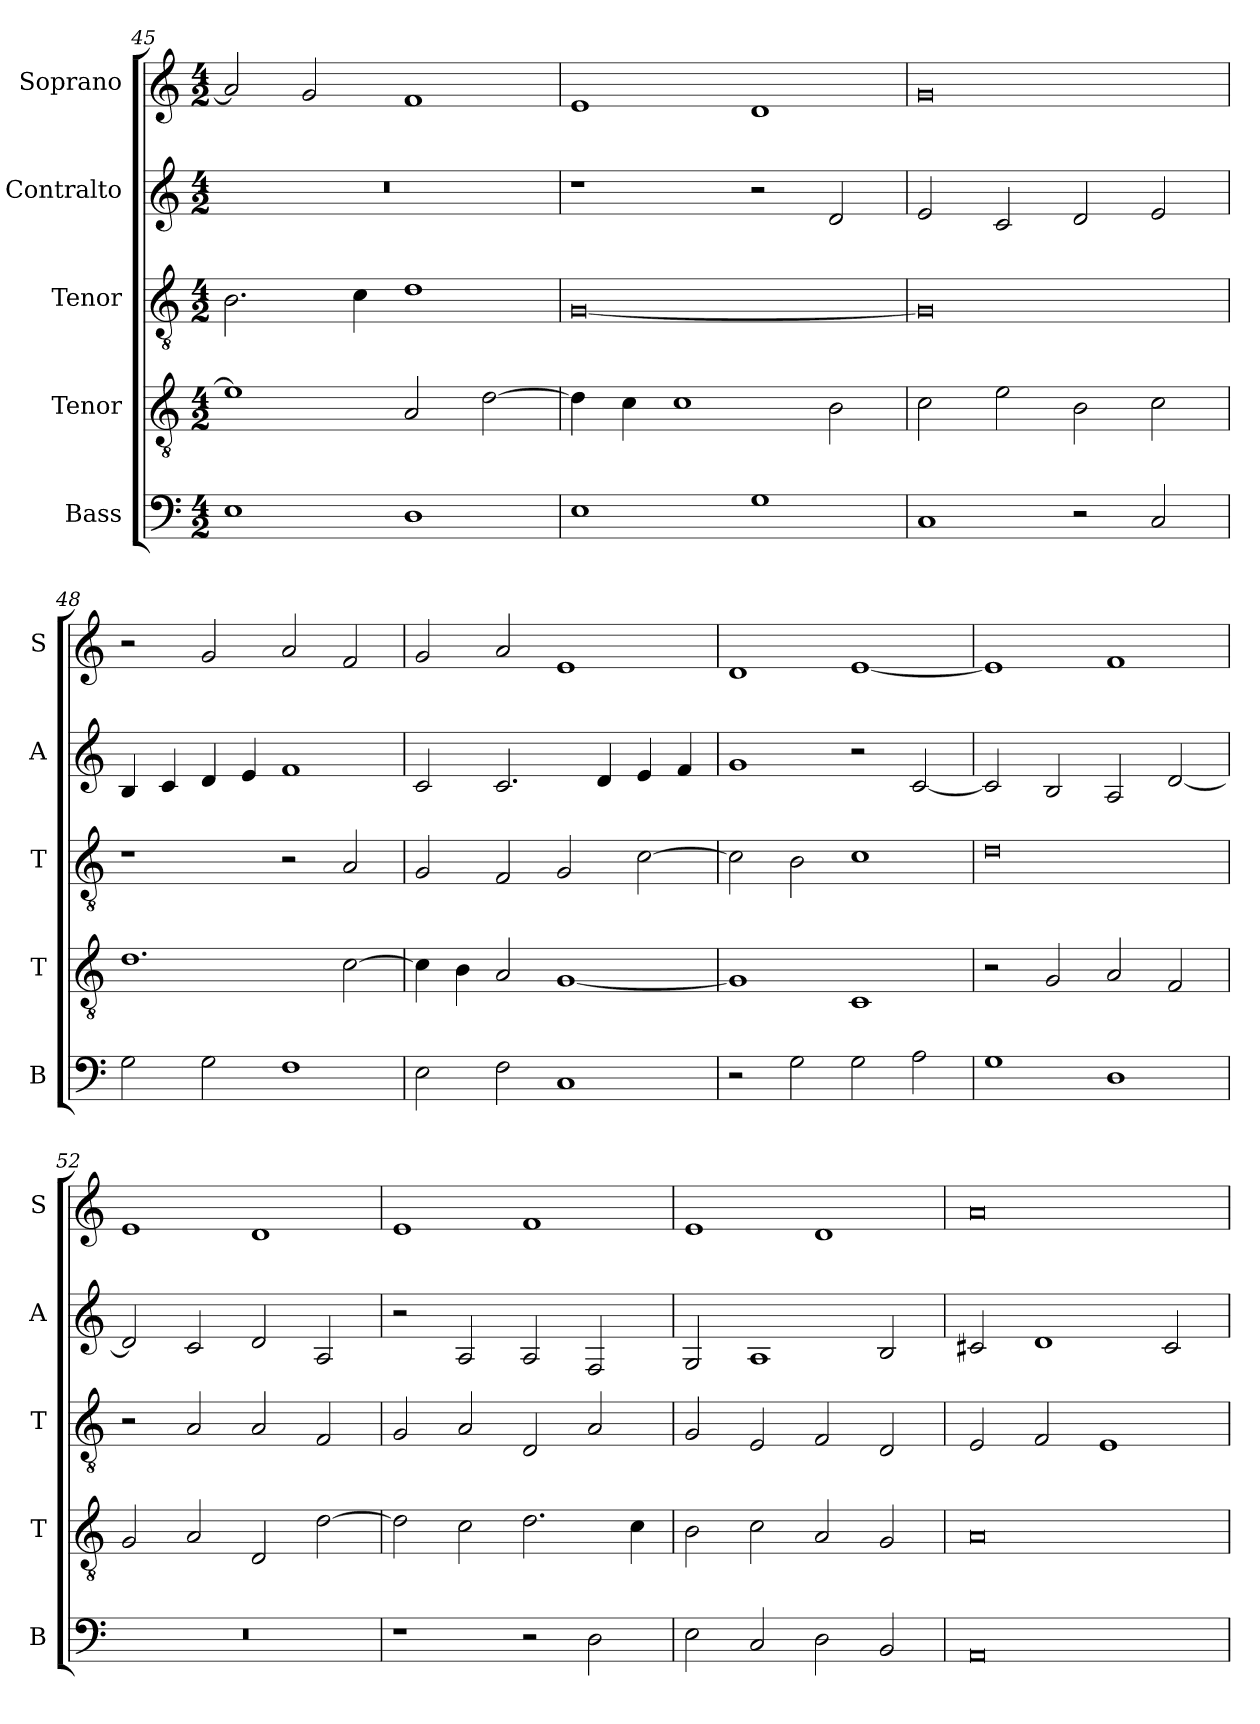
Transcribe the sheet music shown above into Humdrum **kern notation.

**kern	**kern	**kern	**kern	**kern
*part5	*part4	*part3	*part2	*part1
*staff5	*staff4	*staff3	*staff2	*staff1
*I"Bass	*I"Tenor	*I"Tenor	*I"Contralto	*I"Soprano
*I'B	*I'T	*I'T	*I'A	*I'S
*clefF4	*clefGv2	*clefGv2	*clefG2	*clefG2
*k[]	*k[]	*k[]	*k[]	*k[]
*D:dor	*D:dor	*D:dor	*D:dor	*D:dor
*M4/2	*M4/2	*M4/2	*M4/2	*M4/2
=45	=45	=45	=45	=45
1E	1e]	2.B	0r	2a]
.	.	.	.	2g
.	.	4c	.	.
1D	2A	1d	.	1f
.	[2d	.	.	.
=46	=46	=46	=46	=46
1E	4d]	[0G	1r	1e
.	4c	.	.	.
.	1c	.	.	.
1G	.	.	2r	1d
.	2B	.	2d	.
=47	=47	=47	=47	=47
1C	2c	0G]	2e	0g
.	2e	.	2c	.
2r	2B	.	2d	.
2C	2c	.	2e	.
=48	=48	=48	=48	=48
2G	1.d	1r	4B	2r
.	.	.	4c	.
2G	.	.	4d	2g
.	.	.	4e	.
1F	.	2r	1f	2a
.	[2c	2A	.	2f
=49	=49	=49	=49	=49
2E	4c]	2G	2c	2g
.	4B	.	.	.
2F	2A	2F	2.c	2a
1C	[1G	2G	.	1e
.	.	.	4d	.
.	.	[2c	4e	.
.	.	.	4f	.
=50	=50	=50	=50	=50
2r	1G]	2c]	1g	1d
2G	.	2B	.	.
2G	1C	1c	2r	[1e
2A	.	.	[2c	.
=51	=51	=51	=51	=51
1G	2r	0d	2c]	1e]
.	2G	.	2B	.
1D	2A	.	2A	1f
.	2F	.	[2d	.
=52	=52	=52	=52	=52
0r	2G	2r	2d]	1e
.	2A	2A	2c	.
.	2D	2A	2d	1d
.	[2d	2F	2A	.
=53	=53	=53	=53	=53
1r	2d]	2G	2r	1e
.	2c	2A	2A	.
2r	2.d	2D	2A	1f
2D	.	2A	2F	.
.	4c	.	.	.
=54	=54	=54	=54	=54
2E	2B	2G	2G	1e
2C	2c	2E	1A	.
2D	2A	2F	.	1d
2BB	2G	2D	2B	.
=55	=55	=55	=55	=55
0AA	0A	2E	2c#X	0a
.	.	2F	1d	.
.	.	1E	.	.
.	.	.	2c#	.
=	=	=	=	=
*-	*-	*-	*-	*-
